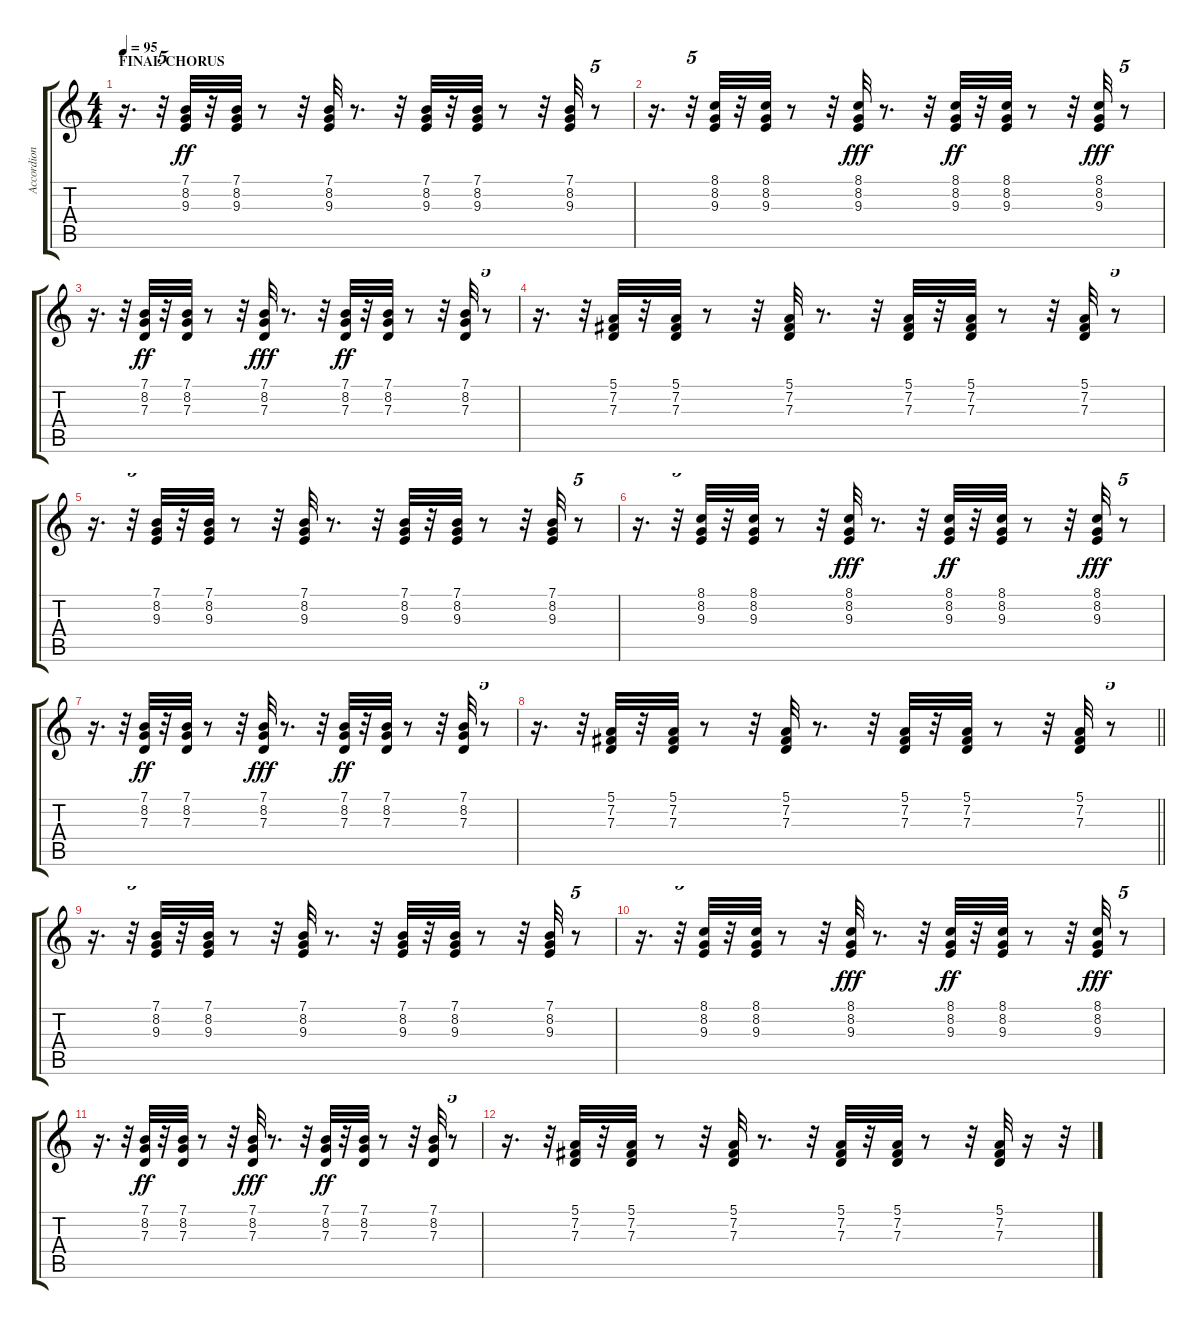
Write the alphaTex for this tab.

\track ("Accordion" "Accordion") {instrument accordion}
\staff {score tabs}
\tuning (E4 B3 G3 D3 A2 E2) {hide}
\ts (4 4)
\section ("" "FINAL CHORUS")
\tempo 95
\clef g2
\ks c
r.16{d dy ff} r.32{tu (5 4)} (7.1 8.2 9.3).32 r.32 (7.1 8.2 9.3).32 r.8 r.32 (7.1 8.2 9.3).32 r.8{d} r.32 (7.1 8.2 9.3).32 r.32 (7.1 8.2 9.3).32 r.8 r.32 (7.1 8.2 9.3).32 r.8{tu (5 4)} |
r.16{d} r.32{tu (5 4)} (8.1 8.2 9.3).32 r.32 (8.1 8.2 9.3).32 r.8 r.32 (8.1 8.2 9.3).32{dy fff} r.8{d} r.32 (8.1 8.2 9.3).32{dy ff} r.32 (8.1 8.2 9.3).32 r.8 r.32 (8.1 8.2 9.3).32{dy fff} r.8{tu (5 4)} |
r.16{d} r.32{tu (5 4)} (7.1 8.2 7.3).32{dy ff} r.32 (7.1 8.2 7.3).32 r.8 r.32 (7.1 8.2 7.3).32{dy fff} r.8{d} r.32 (7.1 8.2 7.3).32{dy ff} r.32 (7.1 8.2 7.3).32 r.8 r.32 (7.1 8.2 7.3).32 r.8{tu (5 4)} |
r.16{d} r.32{tu (5 4)} (5.1 7.2 7.3).32 r.32 (5.1 7.2 7.3).32 r.8 r.32 (5.1 7.2 7.3).32 r.8{d} r.32 (5.1 7.2 7.3).32 r.32 (5.1 7.2 7.3).32 r.8 r.32 (5.1 7.2 7.3).32 r.8{tu (5 4)} |
r.16{d} r.32{tu (5 4)} (7.1 8.2 9.3).32 r.32 (7.1 8.2 9.3).32 r.8 r.32 (7.1 8.2 9.3).32 r.8{d} r.32 (7.1 8.2 9.3).32 r.32 (7.1 8.2 9.3).32 r.8 r.32 (7.1 8.2 9.3).32 r.8{tu (5 4)} |
r.16{d} r.32{tu (5 4)} (8.1 8.2 9.3).32 r.32 (8.1 8.2 9.3).32 r.8 r.32 (8.1 8.2 9.3).32{dy fff} r.8{d} r.32 (8.1 8.2 9.3).32{dy ff} r.32 (8.1 8.2 9.3).32 r.8 r.32 (8.1 8.2 9.3).32{dy fff} r.8{tu (5 4)} |
r.16{d} r.32{tu (5 4)} (7.1 8.2 7.3).32{dy ff} r.32 (7.1 8.2 7.3).32 r.8 r.32 (7.1 8.2 7.3).32{dy fff} r.8{d} r.32 (7.1 8.2 7.3).32{dy ff} r.32 (7.1 8.2 7.3).32 r.8 r.32 (7.1 8.2 7.3).32 r.8{tu (5 4)} |
\barLineRight lightlight
r.16{d} r.32{tu (5 4)} (5.1 7.2 7.3).32 r.32 (5.1 7.2 7.3).32 r.8 r.32 (5.1 7.2 7.3).32 r.8{d} r.32 (5.1 7.2 7.3).32 r.32 (5.1 7.2 7.3).32 r.8 r.32 (5.1 7.2 7.3).32 r.8{tu (5 4)} |
r.16{d} r.32{tu (5 4)} (7.1 8.2 9.3).32 r.32 (7.1 8.2 9.3).32 r.8 r.32 (7.1 8.2 9.3).32 r.8{d} r.32 (7.1 8.2 9.3).32 r.32 (7.1 8.2 9.3).32 r.8 r.32 (7.1 8.2 9.3).32 r.8{tu (5 4)} |
r.16{d} r.32{tu (5 4)} (8.1 8.2 9.3).32 r.32 (8.1 8.2 9.3).32 r.8 r.32 (8.1 8.2 9.3).32{dy fff} r.8{d} r.32 (8.1 8.2 9.3).32{dy ff} r.32 (8.1 8.2 9.3).32 r.8 r.32 (8.1 8.2 9.3).32{dy fff} r.8{tu (5 4)} |
r.16{d} r.32{tu (5 4)} (7.1 8.2 7.3).32{dy ff} r.32 (7.1 8.2 7.3).32 r.8 r.32 (7.1 8.2 7.3).32{dy fff} r.8{d} r.32 (7.1 8.2 7.3).32{dy ff} r.32 (7.1 8.2 7.3).32 r.8 r.32 (7.1 8.2 7.3).32 r.8{tu (5 4)} |
r.16{d} r.32{tu (5 4)} (5.1 7.2 7.3).32 r.32 (5.1 7.2 7.3).32 r.8 r.32 (5.1 7.2 7.3).32 r.8{d} r.32 (5.1 7.2 7.3).32 r.32 (5.1 7.2 7.3).32 r.8 r.32 (5.1 7.2 7.3).32 r.16 r.32
